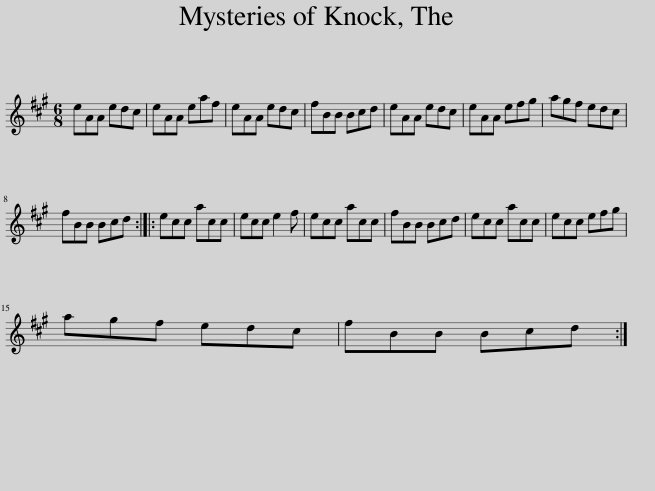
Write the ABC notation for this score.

X:1
L:1/8
M:6/8
I:linebreak $
K:A
V:1 treble
V:1
 eAA edc | eAA eaf | eAA edc | fBB Bcd | eAA edc | %5
 eAA efg | agf edc |$ fBB Bcd :: ecc acc | ecc e2 f | %10
 ecc acc | fBB Bcd | ecc acc | ecc efg |$ agf edc | %15
 fBB Bcd :| %16
